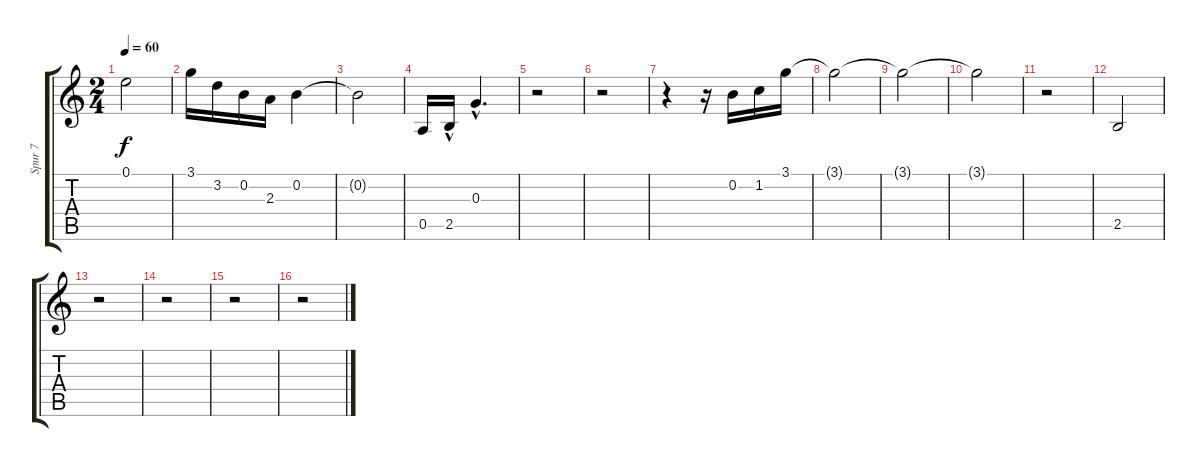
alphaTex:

\track ("Spur 7" "Spur 7") {instrument electricguitarclean}
\staff {score tabs}
\tuning (E4 B3 G3 D3 A2 E2) {hide}
\ts (2 4)
\tempo 60
\clef g2
\ks c
0.1{t}.2{dy f} |
3.1.16 3.2.16 0.2.16 2.3.16 0.2.4 |
0.2{t}.2 |
0.5.16 2.5{hac}.16 0.3{hac}.4{d} |
r.2 |
r.2 |
r.4 r.16 0.2.16 1.2.16 3.1.16 |
3.1{t}.2 |
3.1{t}.2 |
3.1{t}.2 |
r.2 |
2.5.2 |
r.2 |
r.2 |
r.2 |
r.2
